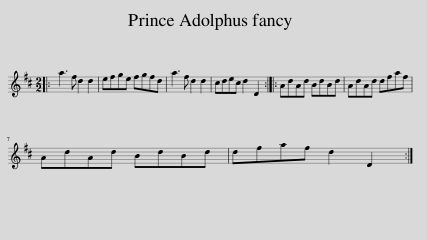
X:1
L:1/8
M:2/2
I:linebreak $
K:D
V:1 treble
V:1
|: a3 f d2 d2 | efge fgfd | a3 f d2 d2 | cdec d2 D2 :: AdAd BdBd | %5
 AdAd dfaf |$ AdAd BdBd | dfaf d2 D2 :| %8
